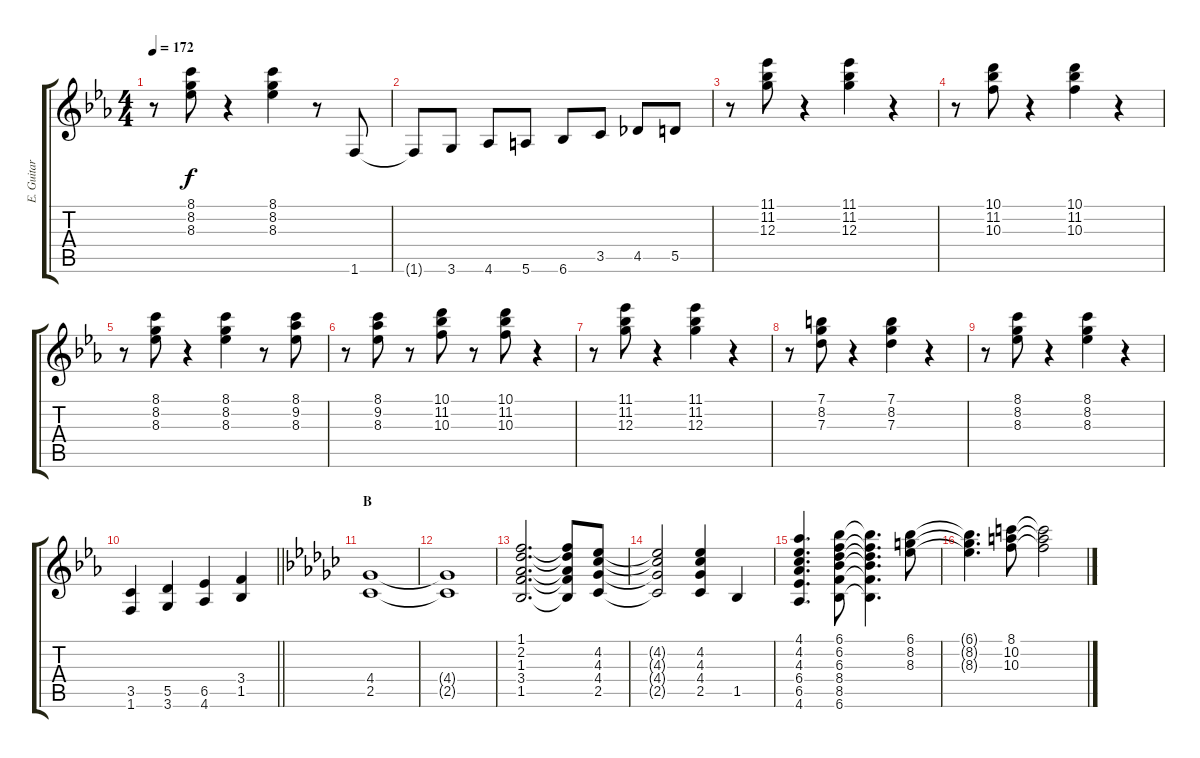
\track ("E. Guitar II" "E. Guitar ") {instrument overdrivenguitar}
\staff {score tabs}
\tuning (E4 B3 G3 D3 A2 E2) {hide}
\ts (4 4)
\tempo 172
\clef g2
\ks eb
r.8{dy f} (8.1 8.2 8.3).8 r.4 (8.1 8.2 8.3).4 r.8 1.6.8 |
1.6{t}.8 3.6.8 4.6.8 5.6.8 6.6.8 3.5.8 4.5.8 5.5.8 |
r.8 (11.1 11.2 12.3).8 r.4 (11.1 11.2 12.3).4 r.4 |
r.8 (10.1 11.2 10.3).8 r.4 (10.1 11.2 10.3).4 r.4 |
r.8 (8.1 8.2 8.3).8 r.4 (8.1 8.2 8.3).4 r.8 (8.1 9.2 8.3).8 |
r.8 (8.1 9.2 8.3).8 r.8 (10.1 11.2 10.3).8 r.8 (10.1 11.2 10.3).8 r.4 |
r.8 (11.1 11.2 12.3).8 r.4 (11.1 11.2 12.3).4 r.4 |
r.8 (7.1 8.2 7.3).8 r.4 (7.1 8.2 7.3).4 r.4 |
r.8 (8.1 8.2 8.3).8 r.4 (8.1 8.2 8.3).4 r.4 |
\barLineRight lightlight
(3.5 1.6).4 (5.5 3.6).4 (6.5 4.6).4 (3.4 1.5).4 |
\section ("" "B")
\ks gb
(4.4 2.5).1 |
(4.4{t} 2.5{t}).1 |
(1.1 2.2 1.3 3.4 1.5).2{d} (1.1{t} 2.2{t} 1.3{t} 3.4{t} 1.5{t}).8 (4.2 4.3 4.4 2.5).8 |
(4.2{t} 4.3{t} 4.4{t} 2.5{t}).2 (4.2 4.3 4.4 2.5).4 1.5.4 |
(4.1 4.2 4.3 6.4 6.5 4.6).4{d} (6.1 6.2 6.3 8.4 8.5 6.6).8 (6.1{t} 6.2{t} 6.3{t} 8.4{t} 8.5{t} 6.6{t}).4{d} (6.1 8.2 8.3).8 |
(6.1{t} 8.2{t} 8.3{t}).4{d} (8.1 10.2 10.3).8 (8.1{t} 10.2{t} 10.3{t}).2
